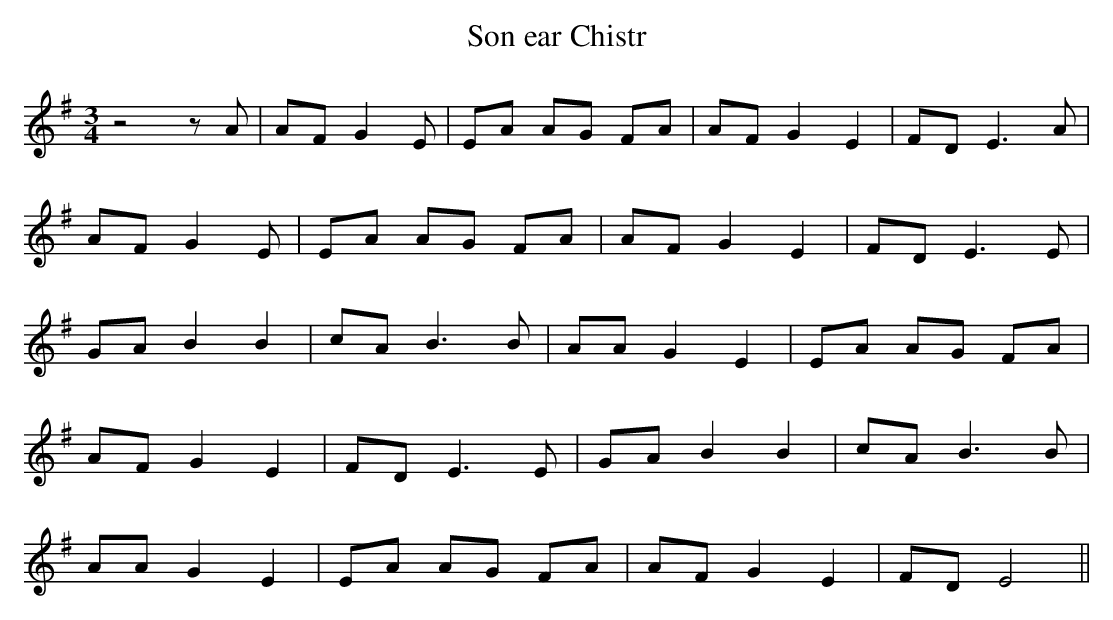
X:1
T:Son ear Chistr
M:3/4
L:1/8
K:Em
z4 z A|AF G2 E|EA AG FA|AF G2 E2|FDE3 A|
AF G2 E|EA AG FA|AF G2 E2|FDE3 E|
GA B2 B2|cA B3 B|AA G2 E2|EA AG FA|
AF G2 E2|FD E3 E|GA B2 B2|cA B3 B|
AA G2 E2|EA AG FA|AF G2 E2|FD E4||
